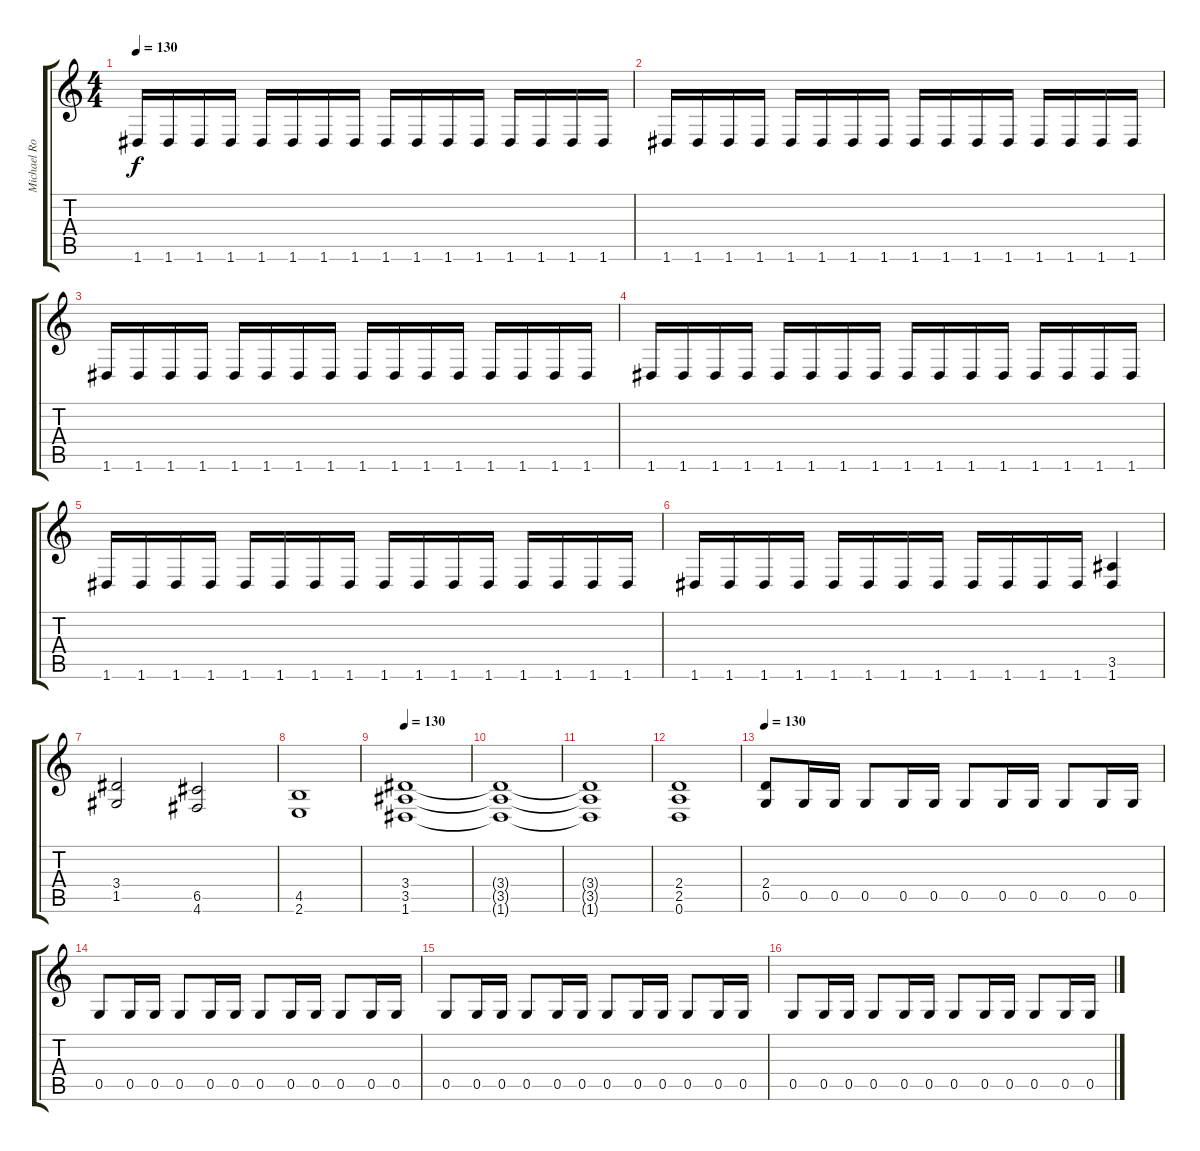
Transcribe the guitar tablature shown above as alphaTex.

\track ("Michael Romeo - Guitare rythmique" "Michael Ro") {instrument distortionguitar}
\staff {score tabs}
\tuning (D4 A3 F3 C3 G2 D2) {hide}
\ts (4 4)
\tempo 130
\clef g2
\ks c
1.6.16{dy f} 1.6.16 1.6.16 1.6.16 1.6.16 1.6.16 1.6.16 1.6.16 1.6.16 1.6.16 1.6.16 1.6.16 1.6.16 1.6.16 1.6.16 1.6.16 |
1.6.16 1.6.16 1.6.16 1.6.16 1.6.16 1.6.16 1.6.16 1.6.16 1.6.16 1.6.16 1.6.16 1.6.16 1.6.16 1.6.16 1.6.16 1.6.16 |
1.6.16 1.6.16 1.6.16 1.6.16 1.6.16 1.6.16 1.6.16 1.6.16 1.6.16 1.6.16 1.6.16 1.6.16 1.6.16 1.6.16 1.6.16 1.6.16 |
1.6.16 1.6.16 1.6.16 1.6.16 1.6.16 1.6.16 1.6.16 1.6.16 1.6.16 1.6.16 1.6.16 1.6.16 1.6.16 1.6.16 1.6.16 1.6.16 |
1.6.16 1.6.16 1.6.16 1.6.16 1.6.16 1.6.16 1.6.16 1.6.16 1.6.16 1.6.16 1.6.16 1.6.16 1.6.16 1.6.16 1.6.16 1.6.16 |
1.6.16 1.6.16 1.6.16 1.6.16 1.6.16 1.6.16 1.6.16 1.6.16 1.6.16 1.6.16 1.6.16 1.6.16 (3.5 1.6).4 |
(3.4 1.5).2 (6.5 4.6).2 |
(4.5 2.6).1 |
\tempo 130
(3.4 3.5 1.6).1{volume 9} |
(3.4{t} 3.5{t} 1.6{t}).1 |
(3.4{t} 3.5{t} 1.6{t}).1 |
(2.4 2.5 0.6).1{volume 13} |
\tempo 130
(2.4 0.5).8{volume 12} 0.5.16 0.5.16 0.5.8 0.5.16 0.5.16 0.5.8 0.5.16 0.5.16 0.5.8 0.5.16 0.5.16 |
0.5.8 0.5.16 0.5.16 0.5.8 0.5.16 0.5.16 0.5.8 0.5.16 0.5.16 0.5.8 0.5.16 0.5.16 |
0.5.8 0.5.16 0.5.16 0.5.8 0.5.16 0.5.16 0.5.8 0.5.16 0.5.16 0.5.8 0.5.16 0.5.16 |
0.5.8 0.5.16 0.5.16 0.5.8 0.5.16 0.5.16 0.5.8 0.5.16 0.5.16 0.5.8 0.5.16 0.5.16
